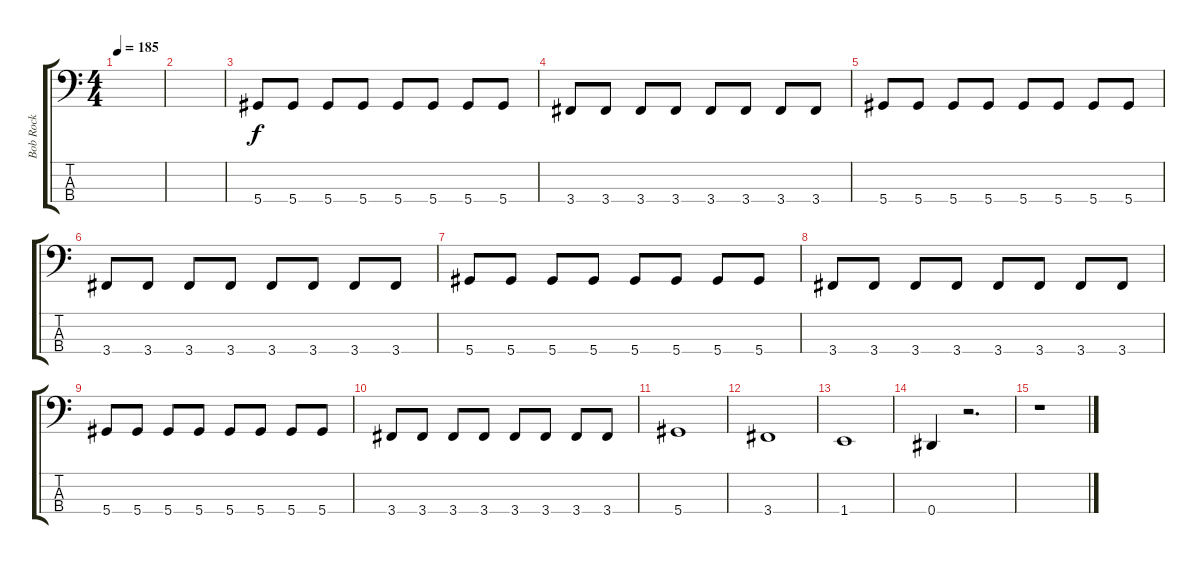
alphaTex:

\track ("Bob Rock" "Bob Rock") {instrument electricbasspick}
\staff {score tabs}
\tuning (Gb2 Db2 Ab1 Eb1) {hide}
\ts (4 4)
\tempo 185
\clef f4
\ks c
|
|
5.4.8 5.4.8 5.4.8 5.4.8 5.4.8 5.4.8 5.4.8 5.4.8 |
3.4.8 3.4.8 3.4.8 3.4.8 3.4.8 3.4.8 3.4.8 3.4.8 |
5.4.8 5.4.8 5.4.8 5.4.8 5.4.8 5.4.8 5.4.8 5.4.8 |
3.4.8 3.4.8 3.4.8 3.4.8 3.4.8 3.4.8 3.4.8 3.4.8 |
5.4.8 5.4.8 5.4.8 5.4.8 5.4.8 5.4.8 5.4.8 5.4.8 |
3.4.8 3.4.8 3.4.8 3.4.8 3.4.8 3.4.8 3.4.8 3.4.8 |
5.4.8 5.4.8 5.4.8 5.4.8 5.4.8 5.4.8 5.4.8 5.4.8 |
3.4.8 3.4.8 3.4.8 3.4.8 3.4.8 3.4.8 3.4.8 3.4.8 |
5.4.1 |
3.4.1 |
1.4.1 |
0.4.4 r.2{d} |
r.1
